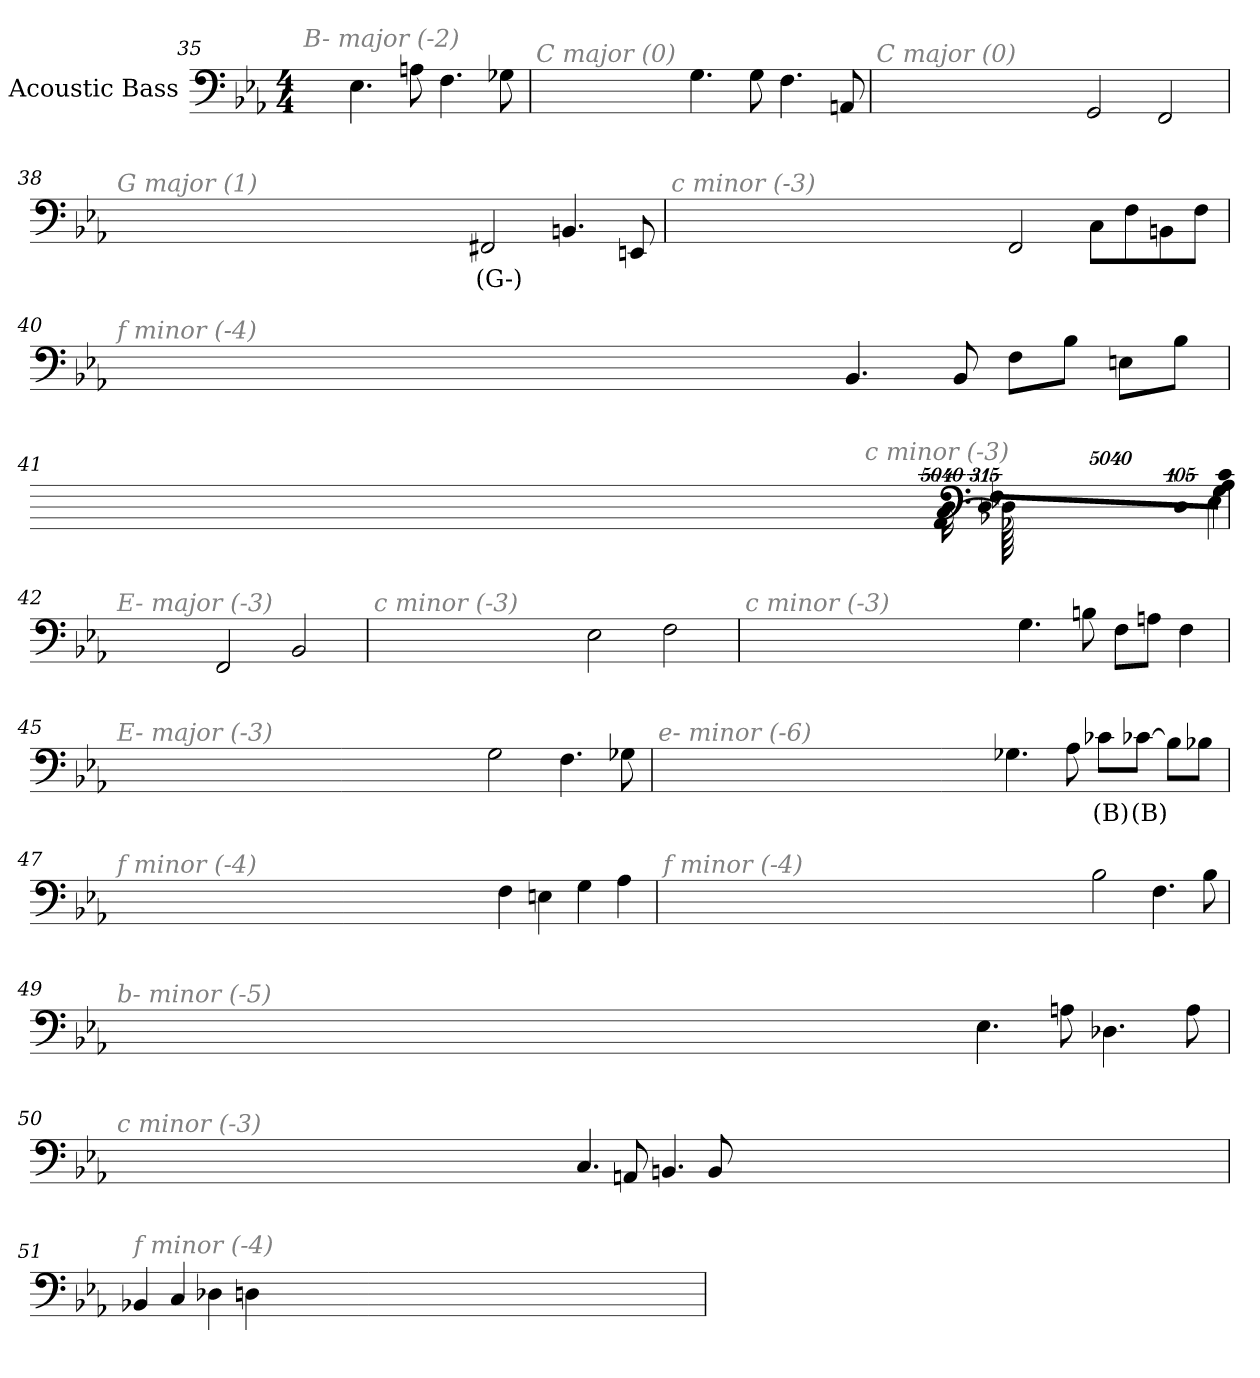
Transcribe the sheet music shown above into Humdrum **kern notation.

**kern	**text
*part1	*part1
*staff1	*staff1
*I"Acoustic Bass	*
*clefF4	*
*ITrd7c12	*
*k[b-e-a-]	*
*E-:	*
*M4/4	*
=35	=35
!LO:TX:i:color=#808080:t=B- major (-2)	!
4.EE-	.
8AAn	.
4.FF	.
8GG-X	.
=36	=36
!LO:TX:i:color=#808080:t=C major (0)	!
4.GG	.
8GG	.
4.FF	.
8AAAn	.
=37	=37
!LO:TX:i:color=#808080:t=C major (0)	!
2GGG	.
2FFF	.
=38	=38
!LO:TX:i:color=#808080:t=G major (1)	!
2FFF#Xi	(G-)
4.BBBn	.
8EEEn	.
=39	=39
!LO:TX:i:color=#808080:t=c minor (-3)	!
2FFF	.
8CCL	.
8FF	.
8BBBn	.
8FFJ	.
=40	=40
!LO:TX:i:color=#808080:t=f minor (-4)	!
4.BBB-	.
8BBB-	.
8FFL	.
8BB-J	.
8EEnL	.
8BB-J	.
=41	=41
!LO:TX:i:color=#808080:t=c minor (-3)	!
4EE-	.
4GG	.
!LO:N:vis=8	!
40320%3347CL	.
!LO:N:vis=8	!
40320%3347AA-	.
!LO:N:vis=8	!
40320%3347FFJ	.
!LO:N:vis=1024	!
[13440%13DDL	.
16DDL_	.
64DDL_	.
!LO:N:vis=256	!
20160%79DDL]	.
!LO:N:vis=8	!
40320%3347CC	.
!LO:N:vis=8	!
40320%3347AAA-J	.
=42	=42
!LO:TX:i:color=#808080:t=E- major (-3)	!
2FFF	.
2BBB-	.
=43	=43
!LO:TX:i:color=#808080:t=c minor (-3)	!
2EE-	.
2FF	.
=44	=44
!LO:TX:i:color=#808080:t=c minor (-3)	!
4.GG	.
8BBn	.
8FFL	.
8AAnJ	.
4FF	.
=45	=45
!LO:TX:i:color=#808080:t=E- major (-3)	!
2GG	.
4.FF	.
8GG-X	.
=46	=46
!LO:TX:i:color=#808080:t=e- minor (-6)	!
4.GG-X	.
8AA-	.
8C-XiL	(B)
[8C-XiJ	(B)
8BBL]	.
8BB-XJ	.
=47	=47
!LO:TX:i:color=#808080:t=f minor (-4)	!
4FF	.
4EEn	.
4GG	.
4AA-	.
=48	=48
!LO:TX:i:color=#808080:t=f minor (-4)	!
2BB-	.
4.FF	.
8BB-	.
=49	=49
!LO:TX:i:color=#808080:t=b- minor (-5)	!
4.EE-	.
8AAn	.
4.DD-X	.
8AA	.
=50	=50
!LO:TX:i:color=#808080:t=c minor (-3)	!
4.CC	.
8AAAn	.
4.BBBn	.
8BBB	.
=51	=51
!LO:TX:i:color=#808080:t=f minor (-4)	!
4BBB-X	.
4CC	.
4DD-X	.
4DDn	.
=	=
*-	*-
